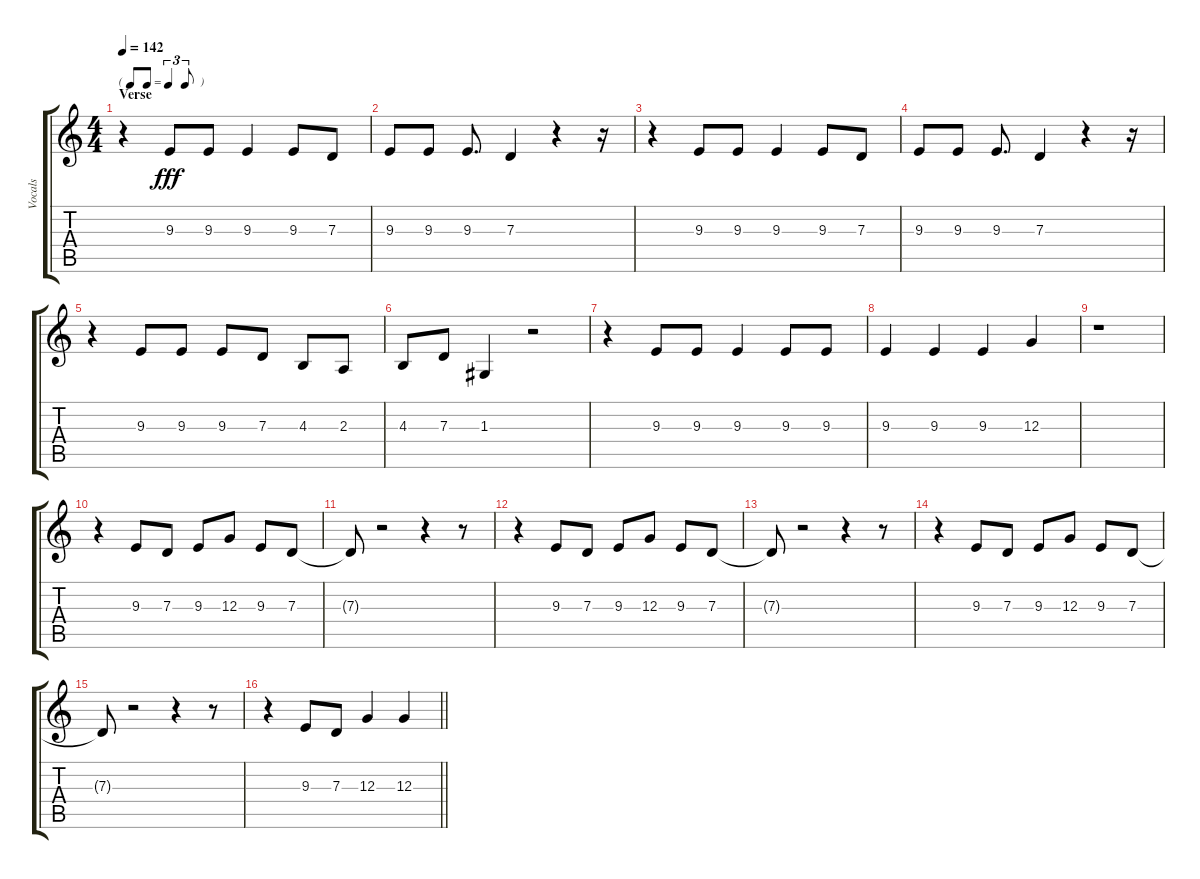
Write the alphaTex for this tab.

\track ("Vocals" "Vocals") {instrument lead6voice}
\staff {score tabs}
\tuning (E4 B3 G3 D3 A2 E2) {hide}
\ts (4 4)
\tf triplet8th
\section ("" "Verse")
\tempo 142
\clef g2
\ks c
r.4{dy fff} 9.3.8 9.3.8 9.3.4 9.3.8 7.3.8 |
9.3.8 9.3.8 9.3.8{d} 7.3.4 r.4 r.16 |
r.4 9.3.8 9.3.8 9.3.4 9.3.8 7.3.8 |
9.3.8 9.3.8 9.3.8{d} 7.3.4 r.4 r.16 |
r.4 9.3.8 9.3.8 9.3.8 7.3.8 4.3.8 2.3.8 |
4.3.8 7.3.8 1.3.4 r.2 |
r.4 9.3.8 9.3.8 9.3.4 9.3.8 9.3.8 |
9.3.4 9.3.4 9.3.4 12.3.4 |
r.1 |
r.4 9.3.8 7.3.8 9.3.8 12.3.8 9.3.8 7.3.8 |
7.3{t}.8 r.2 r.4 r.8 |
r.4 9.3.8 7.3.8 9.3.8 12.3.8 9.3.8 7.3.8 |
7.3{t}.8 r.2 r.4 r.8 |
r.4 9.3.8 7.3.8 9.3.8 12.3.8 9.3.8 7.3.8 |
7.3{t}.8 r.2 r.4 r.8 |
\barLineRight lightlight
r.4 9.3.8 7.3.8 12.3.4 12.3.4
